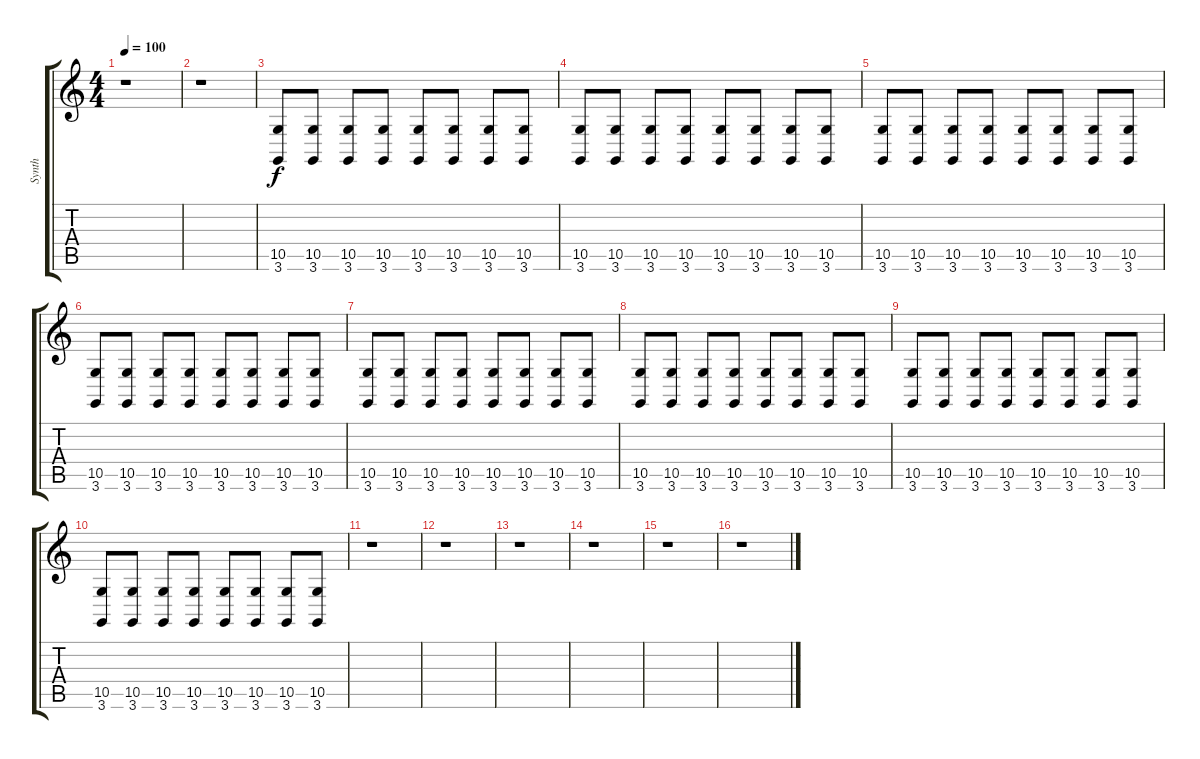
\track ("Synth" "Synth") {instrument stringensemble1}
\staff {score tabs}
\tuning (E4 B3 G3 D3 A2 E2) {hide}
\ts (4 4)
\tempo 100
\clef g2
\ks c
r.1{dy f} |
r.1 |
(10.5 3.6).8 (10.5 3.6).8 (10.5 3.6).8 (10.5 3.6).8 (10.5 3.6).8 (10.5 3.6).8 (10.5 3.6).8 (10.5 3.6).8 |
(10.5 3.6).8 (10.5 3.6).8 (10.5 3.6).8 (10.5 3.6).8 (10.5 3.6).8 (10.5 3.6).8 (10.5 3.6).8 (10.5 3.6).8 |
(10.5 3.6).8 (10.5 3.6).8 (10.5 3.6).8 (10.5 3.6).8 (10.5 3.6).8 (10.5 3.6).8 (10.5 3.6).8 (10.5 3.6).8 |
(10.5 3.6).8 (10.5 3.6).8 (10.5 3.6).8 (10.5 3.6).8 (10.5 3.6).8 (10.5 3.6).8 (10.5 3.6).8 (10.5 3.6).8 |
(10.5 3.6).8 (10.5 3.6).8 (10.5 3.6).8 (10.5 3.6).8 (10.5 3.6).8 (10.5 3.6).8 (10.5 3.6).8 (10.5 3.6).8 |
(10.5 3.6).8 (10.5 3.6).8 (10.5 3.6).8 (10.5 3.6).8 (10.5 3.6).8 (10.5 3.6).8 (10.5 3.6).8 (10.5 3.6).8 |
(10.5 3.6).8 (10.5 3.6).8 (10.5 3.6).8 (10.5 3.6).8 (10.5 3.6).8 (10.5 3.6).8 (10.5 3.6).8 (10.5 3.6).8 |
(10.5 3.6).8 (10.5 3.6).8 (10.5 3.6).8 (10.5 3.6).8 (10.5 3.6).8 (10.5 3.6).8 (10.5 3.6).8 (10.5 3.6).8 |
r.1 |
r.1 |
r.1 |
r.1 |
r.1 |
r.1
